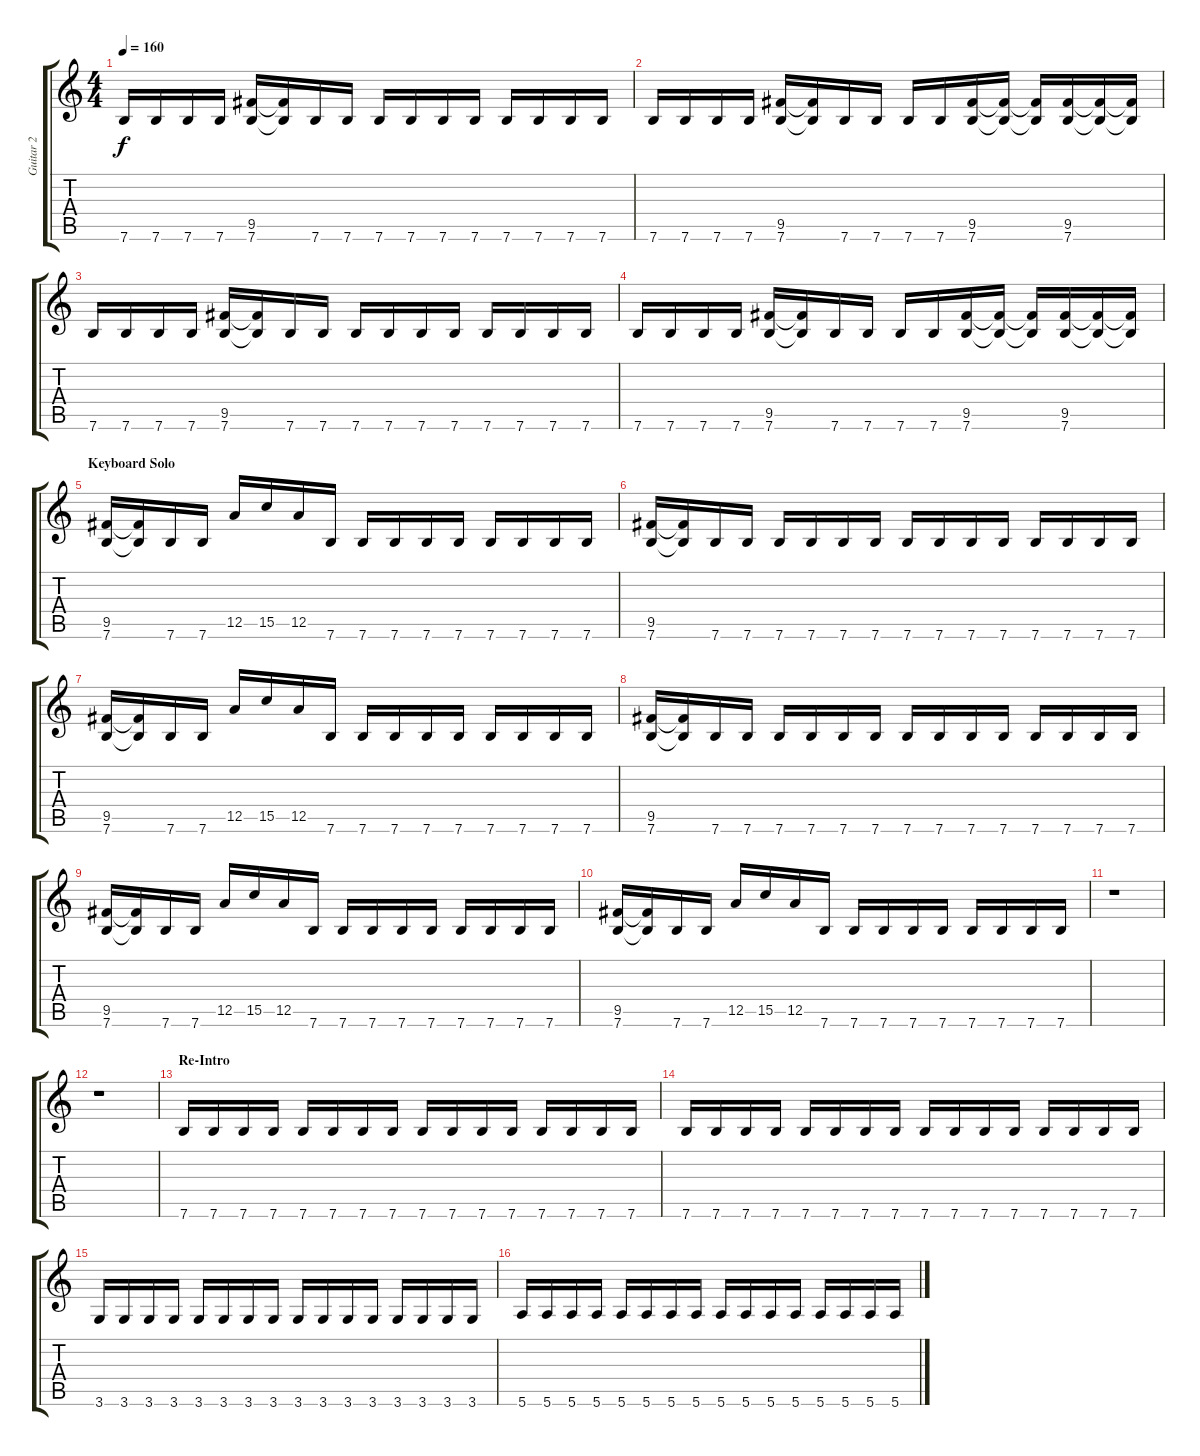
\track ("Guitar 2" "Guitar 2") {instrument distortionguitar}
\staff {score tabs}
\tuning (E4 B3 G3 D3 A2 E2) {hide}
\ts (4 4)
\tempo 160
\clef g2
\ks c
7.6.16{dy f} 7.6.16 7.6.16 7.6.16 (9.5 7.6).16 (9.5{t} 7.6{t}).16 7.6.16 7.6.16 7.6.16 7.6.16 7.6.16 7.6.16 7.6.16 7.6.16 7.6.16 7.6.16 |
7.6.16 7.6.16 7.6.16 7.6.16 (9.5 7.6).16 (9.5{t} 7.6{t}).16 7.6.16 7.6.16 7.6.16 7.6.16 (9.5 7.6).16 (9.5{t} 7.6{t}).16 (9.5{t} 7.6{t}).16 (9.5 7.6).16 (9.5{t} 7.6{t}).16 (9.5{t} 7.6{t}).16 |
7.6.16 7.6.16 7.6.16 7.6.16 (9.5 7.6).16 (9.5{t} 7.6{t}).16 7.6.16 7.6.16 7.6.16 7.6.16 7.6.16 7.6.16 7.6.16 7.6.16 7.6.16 7.6.16 |
7.6.16 7.6.16 7.6.16 7.6.16 (9.5 7.6).16 (9.5{t} 7.6{t}).16 7.6.16 7.6.16 7.6.16 7.6.16 (9.5 7.6).16 (9.5{t} 7.6{t}).16 (9.5{t} 7.6{t}).16 (9.5 7.6).16 (9.5{t} 7.6{t}).16 (9.5{t} 7.6{t}).16 |
\section ("" "Keyboard Solo")
(9.5 7.6).16 (9.5{t} 7.6{t}).16 7.6.16 7.6.16 12.5.16 15.5.16 12.5.16 7.6.16 7.6.16 7.6.16 7.6.16 7.6.16 7.6.16 7.6.16 7.6.16 7.6.16 |
(9.5 7.6).16 (9.5{t} 7.6{t}).16 7.6.16 7.6.16 7.6.16 7.6.16 7.6.16 7.6.16 7.6.16 7.6.16 7.6.16 7.6.16 7.6.16 7.6.16 7.6.16 7.6.16 |
(9.5 7.6).16 (9.5{t} 7.6{t}).16 7.6.16 7.6.16 12.5.16 15.5.16 12.5.16 7.6.16 7.6.16 7.6.16 7.6.16 7.6.16 7.6.16 7.6.16 7.6.16 7.6.16 |
(9.5 7.6).16 (9.5{t} 7.6{t}).16 7.6.16 7.6.16 7.6.16 7.6.16 7.6.16 7.6.16 7.6.16 7.6.16 7.6.16 7.6.16 7.6.16 7.6.16 7.6.16 7.6.16 |
(9.5 7.6).16 (9.5{t} 7.6{t}).16 7.6.16 7.6.16 12.5.16 15.5.16 12.5.16 7.6.16 7.6.16 7.6.16 7.6.16 7.6.16 7.6.16 7.6.16 7.6.16 7.6.16 |
(9.5 7.6).16 (9.5{t} 7.6{t}).16 7.6.16 7.6.16 12.5.16 15.5.16 12.5.16 7.6.16 7.6.16 7.6.16 7.6.16 7.6.16 7.6.16 7.6.16 7.6.16 7.6.16 |
r.1 |
r.1 |
\section ("" "Re-Intro")
7.6.16 7.6.16 7.6.16 7.6.16 7.6.16 7.6.16 7.6.16 7.6.16 7.6.16 7.6.16 7.6.16 7.6.16 7.6.16 7.6.16 7.6.16 7.6.16 |
7.6.16 7.6.16 7.6.16 7.6.16 7.6.16 7.6.16 7.6.16 7.6.16 7.6.16 7.6.16 7.6.16 7.6.16 7.6.16 7.6.16 7.6.16 7.6.16 |
3.6.16 3.6.16 3.6.16 3.6.16 3.6.16 3.6.16 3.6.16 3.6.16 3.6.16 3.6.16 3.6.16 3.6.16 3.6.16 3.6.16 3.6.16 3.6.16 |
5.6.16 5.6.16 5.6.16 5.6.16 5.6.16 5.6.16 5.6.16 5.6.16 5.6.16 5.6.16 5.6.16 5.6.16 5.6.16 5.6.16 5.6.16 5.6.16
